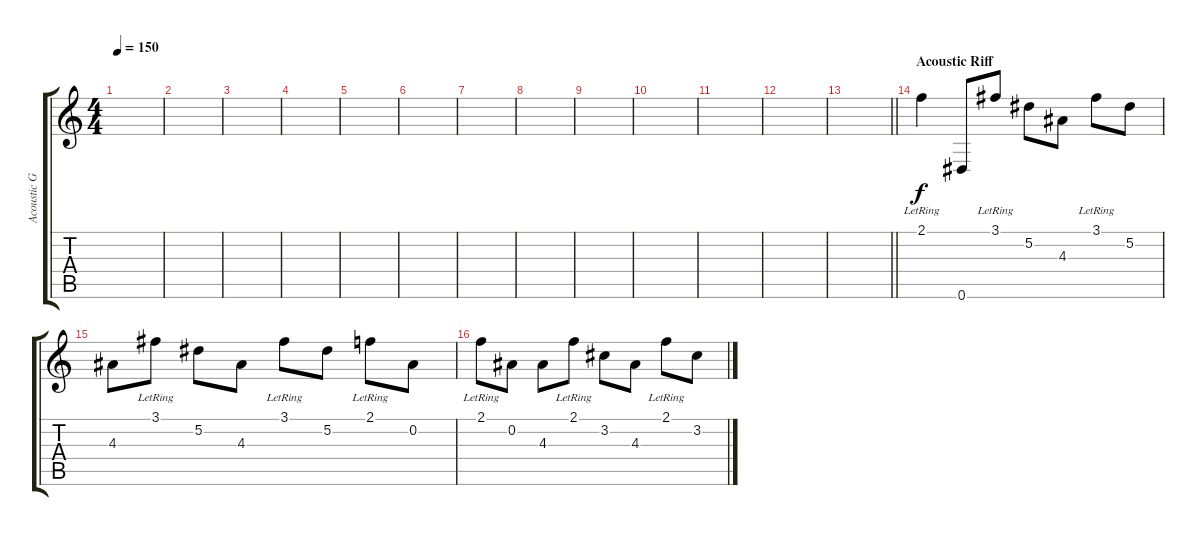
\track ("Acoustic Guitar" "Acoustic G") {instrument acousticguitarsteel}
\staff {score tabs}
\tuning (Eb4 Bb3 Gb3 Db3 Ab2 Eb2) {hide}
\ts (4 4)
\tempo 150
\clef g2
\ks c
|
|
|
|
|
|
|
|
|
|
|
|
\barLineRight lightlight
|
\section ("" "Acoustic Riff")
2.1{lr}.4 0.6.8 3.1{lr}.8 5.2.8 4.3.8 3.1{lr}.8 5.2.8 |
4.3.8 3.1{lr}.8 5.2.8 4.3.8 3.1{lr}.8 5.2.8 2.1{lr}.8 0.2.8 |
2.1{lr}.8 0.2.8 4.3.8 2.1{lr}.8 3.2.8 4.3.8 2.1{lr}.8 3.2.8
